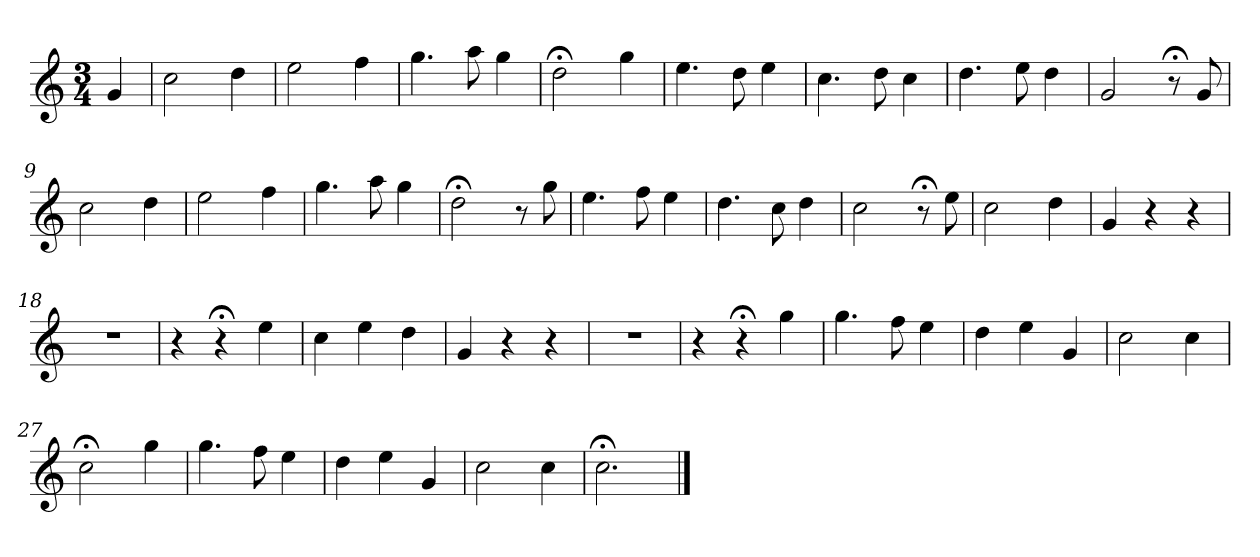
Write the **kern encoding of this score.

**kern
*part1
*staff1
*k[]
*C:
*M3/4
*MM120
=
4g
=1
2cc
4dd
=2
2ee
4ff
=3
4.gg
8aa
4gg
=4
2dd;<
4gg
=5
4.ee
8dd
4ee
=6
4.cc
8dd
4cc
=7
4.dd
8ee
4dd
=8
2g
8r;<
8g
=9
2cc
4dd
=10
2ee
4ff
=11
4.gg
8aa
4gg
=12
2dd;<
8r
8gg
=13
4.ee
8ff
4ee
=14
4.dd
8cc
4dd
=15
2cc
8r;<
8ee
=16
2cc
4dd
=17
4g
4r
4r
=18
2.r
=19
4r
4r;<
4ee
=20
4cc
4ee
4dd
=21
4g
4r
4r
=22
2.r
=23
4r
4r;<
4gg
=24
4.gg
8ff
4ee
=25
4dd
4ee
4g
=26
2cc
4cc
=27
2cc;<
4gg
=28
4.gg
8ff
4ee
=29
4dd
4ee
4g
=30
2cc
4cc
=31
2.cc;<
==
*-
